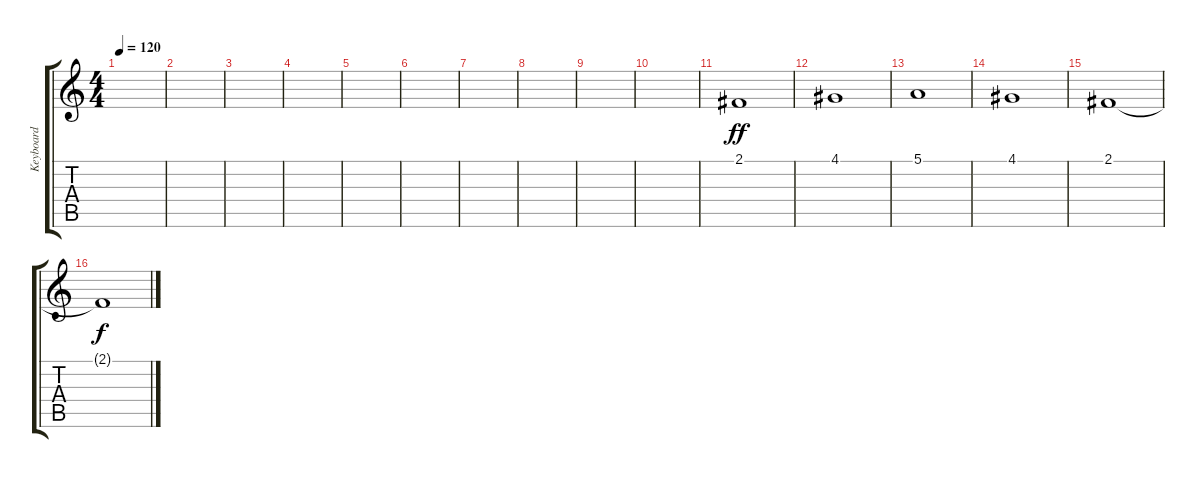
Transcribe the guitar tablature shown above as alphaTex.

\track ("Keyboard" "Keyboard") {instrument fx1rain}
\staff {score tabs}
\tuning (E4 B3 G3 D3 A2 E2) {hide}
\ts (4 4)
\tempo 120
\clef g2
\ks c
|
|
|
|
|
|
|
|
|
|
2.1.1{dy ff balance 8 instrument fx1rain} |
4.1.1 |
5.1.1 |
4.1.1 |
2.1.1 |
2.1{t}.1{dy f}
